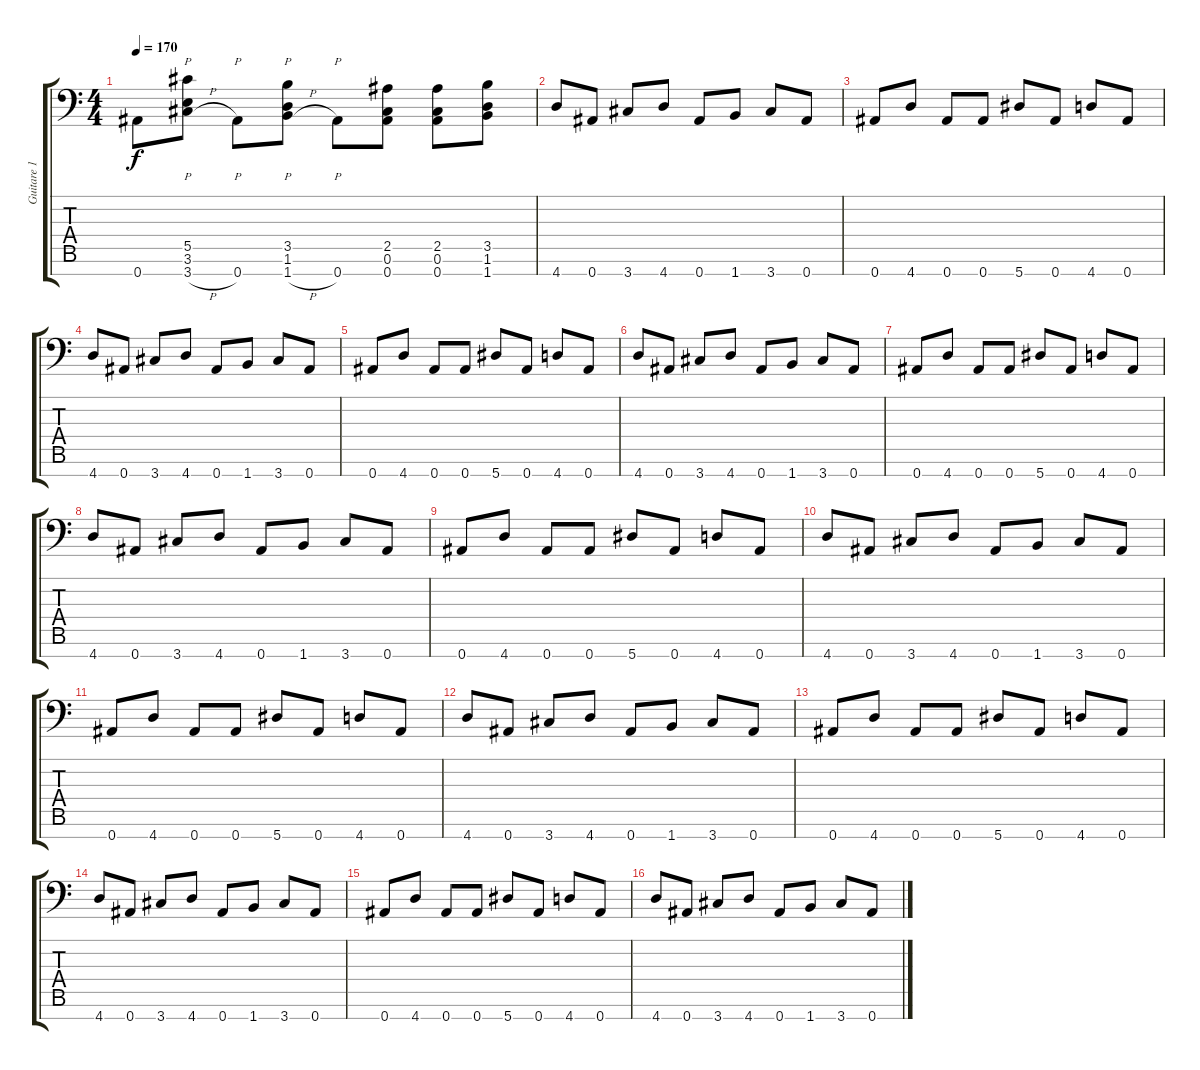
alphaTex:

\track ("Guitare 1" "Guitare 1") {instrument distortionguitar}
\staff {score tabs}
\tuning (Eb4 Bb3 Gb3 Db3 Ab2 Db2 Bb1) {hide}
\ts (4 4)
\tempo 170
\clef f4
\ks c
0.7.8{dy f} (5.5 3.6 3.7{h}).8{p} 0.7.8{p} (3.5 1.6 1.7{h}).8{p} 0.7.8{p} (2.5 0.6 0.7).8 (2.5 0.6 0.7).8 (3.5 1.6 1.7).8 |
4.7.8 0.7.8 3.7.8 4.7.8 0.7.8 1.7.8 3.7.8 0.7.8 |
0.7.8 4.7.8 0.7.8 0.7.8 5.7.8 0.7.8 4.7.8 0.7.8 |
4.7.8 0.7.8 3.7.8 4.7.8 0.7.8 1.7.8 3.7.8 0.7.8 |
0.7.8 4.7.8 0.7.8 0.7.8 5.7.8 0.7.8 4.7.8 0.7.8 |
4.7.8 0.7.8 3.7.8 4.7.8 0.7.8 1.7.8 3.7.8 0.7.8 |
0.7.8 4.7.8 0.7.8 0.7.8 5.7.8 0.7.8 4.7.8 0.7.8 |
4.7.8 0.7.8 3.7.8 4.7.8 0.7.8 1.7.8 3.7.8 0.7.8 |
0.7.8 4.7.8 0.7.8 0.7.8 5.7.8 0.7.8 4.7.8 0.7.8 |
4.7.8 0.7.8 3.7.8 4.7.8 0.7.8 1.7.8 3.7.8 0.7.8 |
0.7.8 4.7.8 0.7.8 0.7.8 5.7.8 0.7.8 4.7.8 0.7.8 |
4.7.8 0.7.8 3.7.8 4.7.8 0.7.8 1.7.8 3.7.8 0.7.8 |
0.7.8 4.7.8 0.7.8 0.7.8 5.7.8 0.7.8 4.7.8 0.7.8 |
4.7.8 0.7.8 3.7.8 4.7.8 0.7.8 1.7.8 3.7.8 0.7.8 |
0.7.8 4.7.8 0.7.8 0.7.8 5.7.8 0.7.8 4.7.8 0.7.8 |
4.7.8 0.7.8 3.7.8 4.7.8 0.7.8 1.7.8 3.7.8 0.7.8
